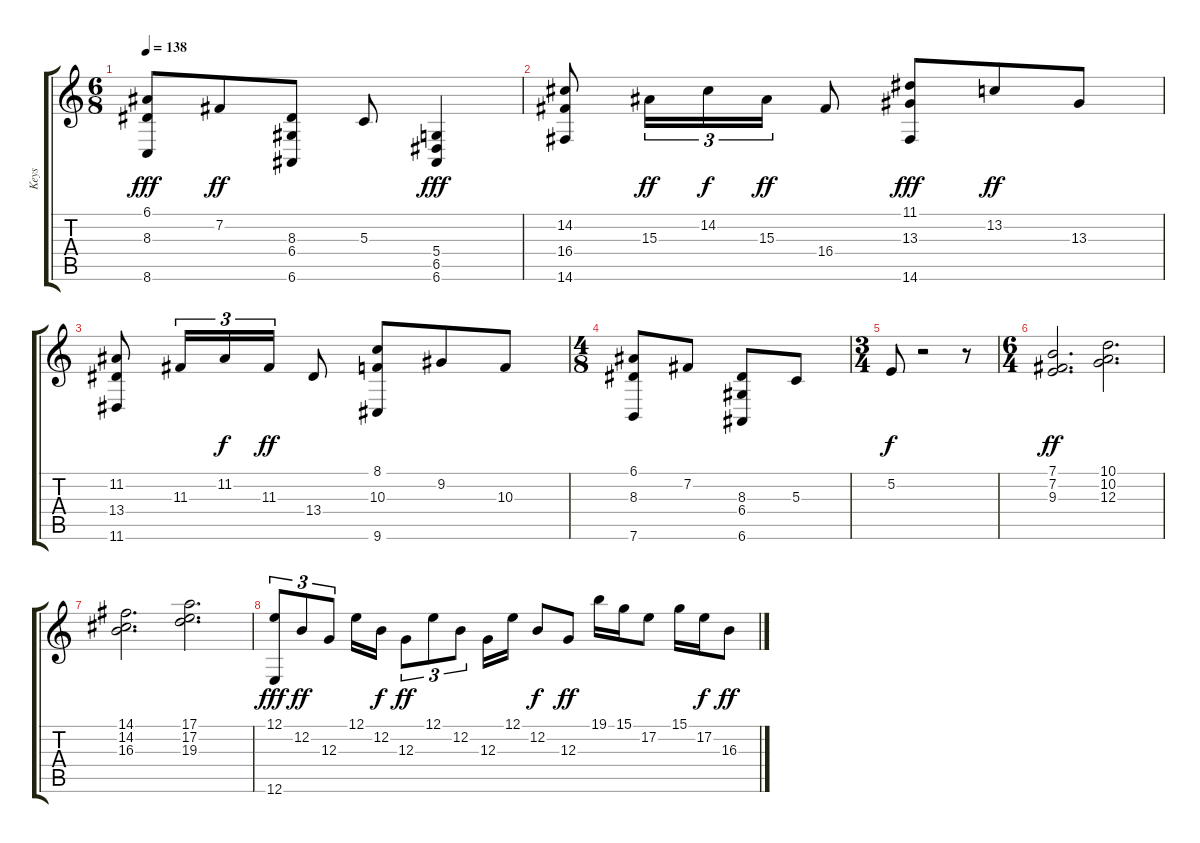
\track ("Keys" "Keys") {instrument percussiveorgan}
\staff {score tabs}
\tuning (E4 B3 G3 D3 A2 E2) {hide}
\ts (6 8)
\tempo 138
\clef g2
\ks c
(6.1 8.3 8.6).8{dy fff} 7.2.8{dy ff} (8.3 6.4 6.6).8 5.3.8 (5.4 6.5 6.6).4{dy fff} |
(14.2 16.4 14.6).8 15.3.16{tu (3 2) dy ff} 14.2.16{tu (3 2) dy f} 15.3.16{tu (3 2) dy ff} 16.4.8 (11.1 13.3 14.6).8{dy fff} 13.2.8{dy ff} 13.3.8 |
(11.2 13.4 11.6).8 11.3.16{tu (3 2)} 11.2.16{tu (3 2) dy f} 11.3.16{tu (3 2) dy ff} 13.4.8 (8.1 10.3 9.6).8 9.2.8 10.3.8 |
\ts (4 8)
(6.1 8.3 7.6).8 7.2.8 (8.3 6.4 6.6).8 5.3.8 |
\ts (3 4)
5.2.8{dy f} r.2 r.8 |
\ts (6 4)
(7.1 7.2 9.3).2{d dy ff instrument stringensemble1} (10.1 10.2 12.3).2{d} |
(14.1 14.2 16.3).2{d} (17.1 17.2 19.3).2{d} |
(12.1 12.6).8{tu (3 2) dy fff} 12.2.8{tu (3 2) dy ff} 12.3.8{tu (3 2)} 12.1.16 12.2.16{dy f} 12.3.8{tu (3 2) dy ff} 12.1.8{tu (3 2)} 12.2.8{tu (3 2)} 12.3.16 12.1.16 12.2.8{dy f} 12.3.8{dy ff} 19.1.16 15.1.16 17.2.8 15.1.16 17.2.16{dy f} 16.3.8{dy ff}
